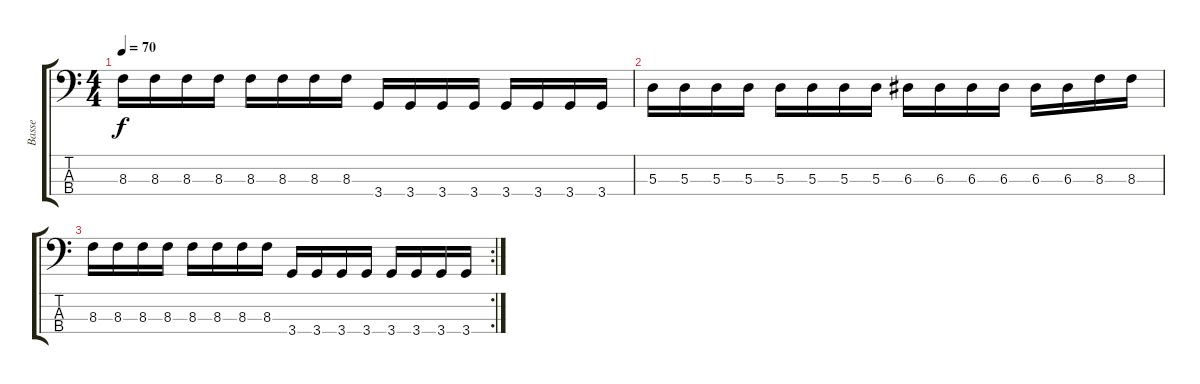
\track ("Basse" "Basse") {instrument electricbasspick}
\staff {score tabs}
\tuning (G2 D2 A1 E1) {hide}
\ts (4 4)
\tempo 70
\clef f4
\ks c
8.3.16{dy f} 8.3.16 8.3.16 8.3.16 8.3.16 8.3.16 8.3.16 8.3.16 3.4.16 3.4.16 3.4.16 3.4.16 3.4.16 3.4.16 3.4.16 3.4.16 |
5.3.16 5.3.16 5.3.16 5.3.16 5.3.16 5.3.16 5.3.16 5.3.16 6.3.16 6.3.16 6.3.16 6.3.16 6.3.16 6.3.16 8.3.16 8.3.16 |
\rc 2
8.3.16 8.3.16 8.3.16 8.3.16 8.3.16 8.3.16 8.3.16 8.3.16 3.4.16 3.4.16 3.4.16 3.4.16 3.4.16 3.4.16 3.4.16 3.4.16
